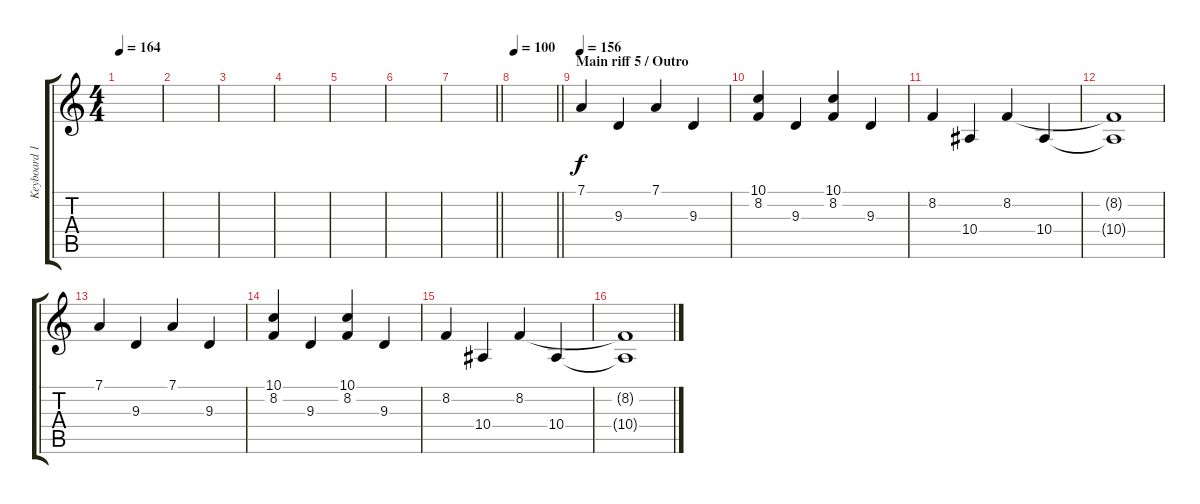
\track ("Keyboard 1/Tuomas" "Keyboard 1") {instrument musicbox}
\staff {score tabs}
\tuning (D4 A3 F3 C3 G2 D2) {hide}
\ts (4 4)
\tempo 164
\clef g2
\ks c
|
|
|
|
|
|
\barLineRight lightlight
|
\tempo 100
\barLineRight lightlight
|
\section ("" "Main riff 5 / Outro")
\tempo 156
7.1.4 9.3.4 7.1.4 9.3.4 |
(10.1 8.2).4 9.3.4 (10.1 8.2).4 9.3.4 |
8.2.4 10.4.4 8.2.4 10.4.4 |
(8.2{t} 10.4{t}).1 |
7.1.4 9.3.4 7.1.4 9.3.4 |
(10.1 8.2).4 9.3.4 (10.1 8.2).4 9.3.4 |
8.2.4 10.4.4 8.2.4 10.4.4 |
(8.2{t} 10.4{t}).1
